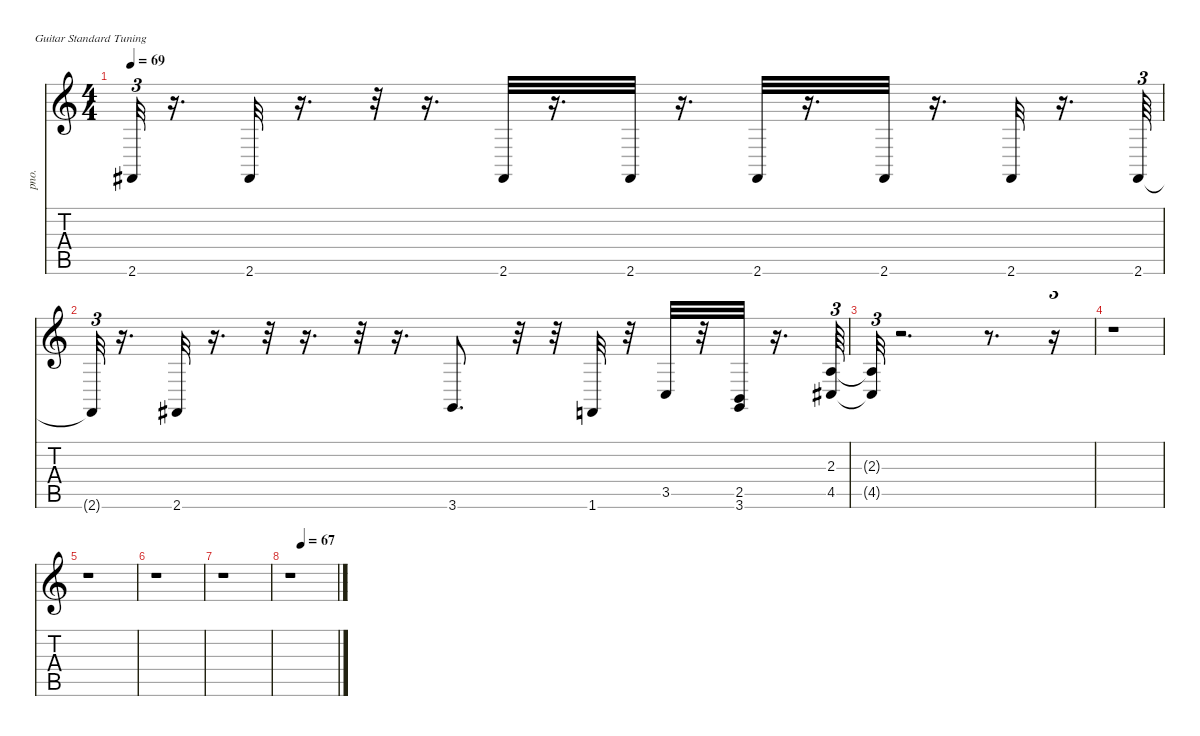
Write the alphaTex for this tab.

\defaultSystemsLayout 4
\hideDynamics
\bracketExtendMode nobrackets
\otherSystemsTrackNameOrientation horizontal
\track ("Track 10" "pno.") {instrument acousticgrandpiano}
\staff {score tabs}
\tuning (E4 B3 G3 D3 A2 E2)
\ts (4 4)
\tempo 69
\clef g2
\ks c
2.6{t acc #}.32{tu (3 2) dy f beam Up} r.16{d beam Up} 2.6{acc #}.32{dy mp beam Up} r.16{d beam Up} r.32{beam Up} r.16{d beam Up} 2.6{acc #}.32{beam Up} r.16{d beam Up} 2.6{acc #}.32{dy f beam Up} r.16{d beam Up} 2.6{acc #}.32{dy mp beam Up} r.16{d beam Up} 2.6{acc #}.32{beam Up} r.16{d beam Up} 2.6{acc #}.32{beam Up} r.16{d beam Up} 2.6{acc #}.64{tu (3 2) dy f beam Up} |
2.6{t acc #}.32{tu (3 2) beam Up} r.16{d beam Up} 2.6{acc #}.32{dy mp beam Up} r.16{d beam Up} r.32{beam Up} r.16{d beam Up} r.32{beam Up} r.16{d beam Up} 3.6.8{d dy ff beam Up} r.32{beam Up} r.32{beam Up} 1.6.32{dy mf beam Up} r.32{beam Up} 3.5.32{dy ff beam Up} r.32{beam Up} (2.5 3.6).32{dy f beam Up} r.16{d beam Up} (2.3 4.5{acc #}).64{tu (3 2) dy ff beam Up} |
(2.3{t} 4.5{t acc #}).32{tu (3 2) dy f beam Up} r.2{d beam Up} r.8{d beam Up} r.16{tu (3 2) beam Up} |
r.1{beam Down} |
r.1{beam Down} |
r.1{beam Down} |
r.1{beam Down} |
\tempo (67 0.25)
r.1{beam Down}
